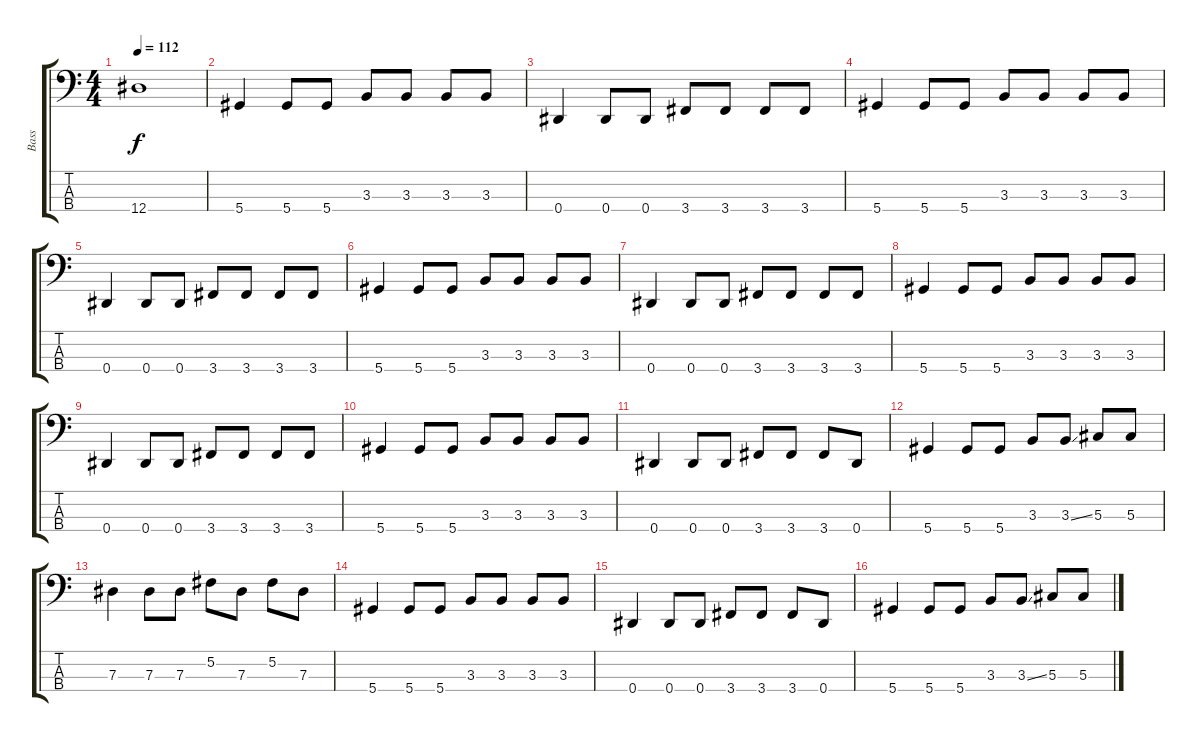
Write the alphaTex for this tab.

\track ("Bass" "Bass") {instrument electricbasspick}
\staff {score tabs}
\tuning (Gb2 Db2 Ab1 Eb1) {hide}
\ts (4 4)
\tempo 112
\clef f4
\ks c
12.4{t}.1{dy f} |
5.4.4 5.4.8 5.4.8 3.3.8 3.3.8 3.3.8 3.3.8 |
0.4.4 0.4.8 0.4.8 3.4.8 3.4.8 3.4.8 3.4.8 |
5.4.4 5.4.8 5.4.8 3.3.8 3.3.8 3.3.8 3.3.8 |
0.4.4 0.4.8 0.4.8 3.4.8 3.4.8 3.4.8 3.4.8 |
5.4.4 5.4.8 5.4.8 3.3.8 3.3.8 3.3.8 3.3.8 |
0.4.4 0.4.8 0.4.8 3.4.8 3.4.8 3.4.8 3.4.8 |
5.4.4 5.4.8 5.4.8 3.3.8 3.3.8 3.3.8 3.3.8 |
0.4.4 0.4.8 0.4.8 3.4.8 3.4.8 3.4.8 3.4.8 |
5.4.4 5.4.8 5.4.8 3.3.8 3.3.8 3.3.8 3.3.8 |
0.4.4 0.4.8 0.4.8 3.4.8 3.4.8 3.4.8 0.4.8 |
5.4.4 5.4.8 5.4.8 3.3.8 3.3{ss}.8 5.3.8 5.3.8 |
7.3.4 7.3.8 7.3.8 5.2.8 7.3.8 5.2.8 7.3.8 |
5.4.4 5.4.8 5.4.8 3.3.8 3.3.8 3.3.8 3.3.8 |
0.4.4 0.4.8 0.4.8 3.4.8 3.4.8 3.4.8 0.4.8 |
5.4.4 5.4.8 5.4.8 3.3.8 3.3{ss}.8 5.3.8 5.3.8
